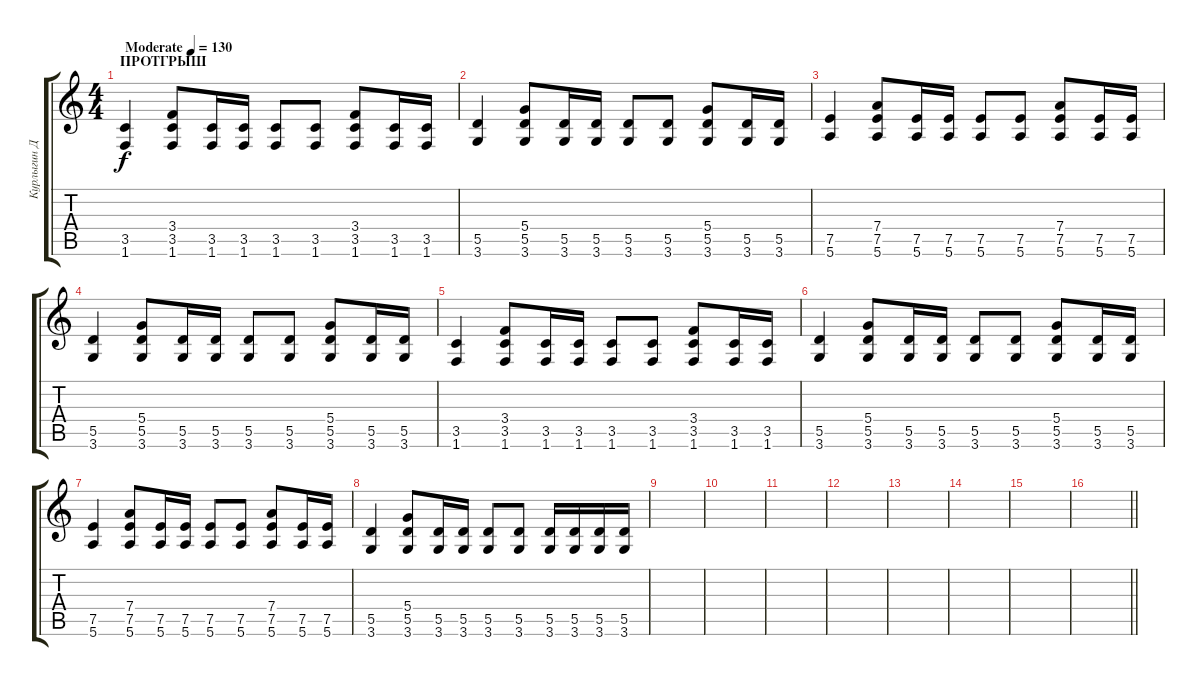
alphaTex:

\track ("Курлыгин Дмитрий" "Курлыгин Д") {instrument acousticguitarsteel}
\staff {score tabs}
\tuning (E4 B3 G3 D3 A2 E2) {hide}
\ts (4 4)
\section ("" "ПРОТГРЫШ")
\tempo (130 "Moderate")
\clef g2
\ks c
(3.5 1.6).4{dy f instrument acousticguitarsteel} (3.4 3.5 1.6).8 (3.5 1.6).16 (3.5 1.6).16 (3.5 1.6).8 (3.5 1.6).8 (3.4 3.5 1.6).8 (3.5 1.6).16 (3.5 1.6).16 |
(5.5 3.6).4 (5.4 5.5 3.6).8 (5.5 3.6).16 (5.5 3.6).16 (5.5 3.6).8 (5.5 3.6).8 (5.4 5.5 3.6).8 (5.5 3.6).16 (5.5 3.6).16 |
(7.5 5.6).4 (7.4 7.5 5.6).8 (7.5 5.6).16 (7.5 5.6).16 (7.5 5.6).8 (7.5 5.6).8 (7.4 7.5 5.6).8 (7.5 5.6).16 (7.5 5.6).16 |
(5.5 3.6).4 (5.4 5.5 3.6).8 (5.5 3.6).16 (5.5 3.6).16 (5.5 3.6).8 (5.5 3.6).8 (5.4 5.5 3.6).8 (5.5 3.6).16 (5.5 3.6).16 |
(3.5 1.6).4 (3.4 3.5 1.6).8 (3.5 1.6).16 (3.5 1.6).16 (3.5 1.6).8 (3.5 1.6).8 (3.4 3.5 1.6).8 (3.5 1.6).16 (3.5 1.6).16 |
(5.5 3.6).4 (5.4 5.5 3.6).8 (5.5 3.6).16 (5.5 3.6).16 (5.5 3.6).8 (5.5 3.6).8 (5.4 5.5 3.6).8 (5.5 3.6).16 (5.5 3.6).16 |
(7.5 5.6).4 (7.4 7.5 5.6).8 (7.5 5.6).16 (7.5 5.6).16 (7.5 5.6).8 (7.5 5.6).8 (7.4 7.5 5.6).8 (7.5 5.6).16 (7.5 5.6).16 |
(5.5 3.6).4 (5.4 5.5 3.6).8 (5.5 3.6).16 (5.5 3.6).16 (5.5 3.6).8 (5.5 3.6).8 (5.5 3.6).16 (5.5 3.6).16 (5.5 3.6).16 (5.5 3.6).16 |
|
|
|
|
|
|
|
\barLineRight lightlight
